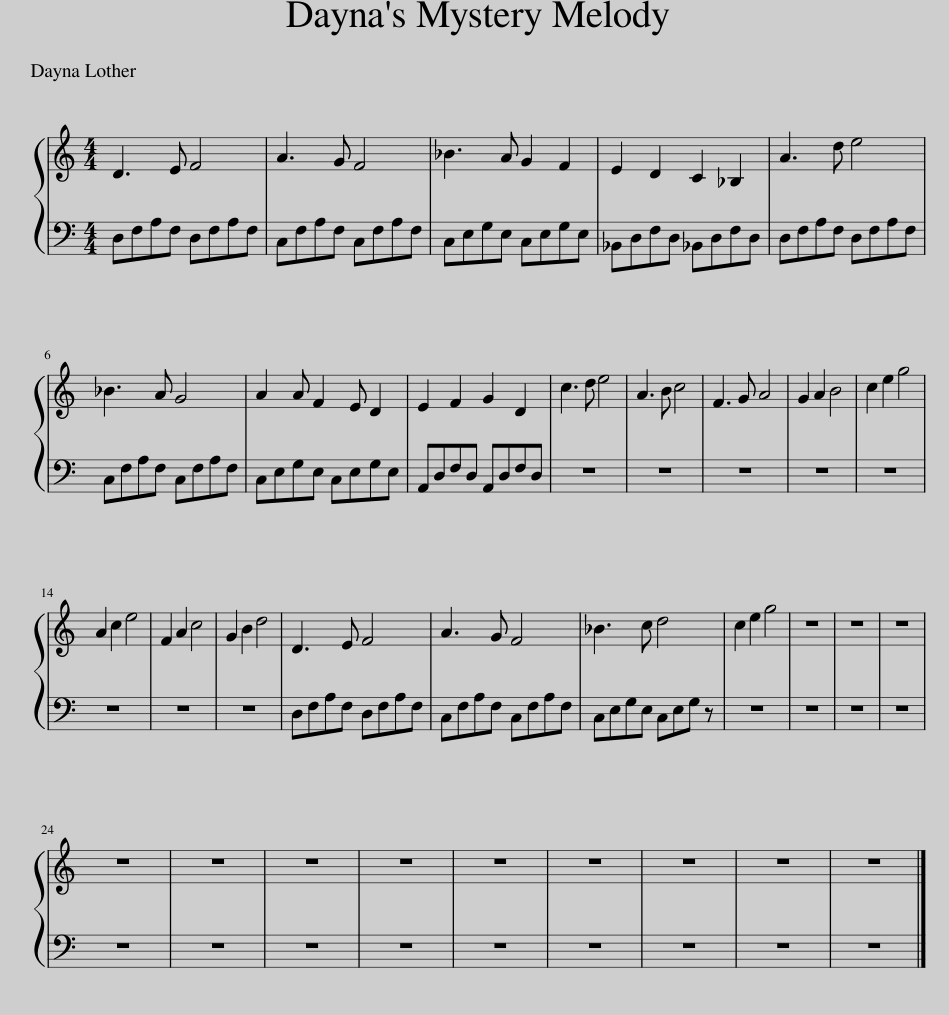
X:1
%%score { 1 | 2 }
L:1/8
M:4/4
I:linebreak $
K:C
V:1 treble
V:2 bass
V:1
 D3 E F4 | A3 G F4 | _B3 A G2 F2 | E2 D2 C2 _B,2 | A3 d e4 |$ %5
 _B3 A G4 | A2 A F2 E D2 | E2 F2 G2 D2 | c3 d e4 | A3 B c4 | %10
 F3 G A4 | G2 A2 B4 | c2 e2 g4 |$ A2 c2 e4 | F2 A2 c4 | %15
 G2 B2 d4 | D3 E F4 | A3 G F4 | _B3 c d4 | c2 e2 g4 | %20
 z8 | z8 | z8 |$ z8 | z8 | %25
 z8 | z8 | z8 | z8 | z8 | %30
 z8 | z8 |] %32
V:2
 D,F,A,F, D,F,A,F, | C,F,A,F, C,F,A,F, | C,E,G,E, C,E,G,E, | _B,,D,F,D, _B,,D,F,D, | D,F,A,F, D,F,A,F, |$ %5
 C,F,A,F, C,F,A,F, | C,E,G,E, C,E,G,E, | A,,D,F,D, A,,D,F,D, | z8 | z8 | %10
 z8 | z8 | z8 |$ z8 | z8 | %15
 z8 | D,F,A,F, D,F,A,F, | C,F,A,F, C,F,A,F, | C,E,G,E, C,E,G, z | z8 | %20
 z8 | z8 | z8 |$ z8 | z8 | %25
 z8 | z8 | z8 | z8 | z8 | %30
 z8 | z8 |] %32
